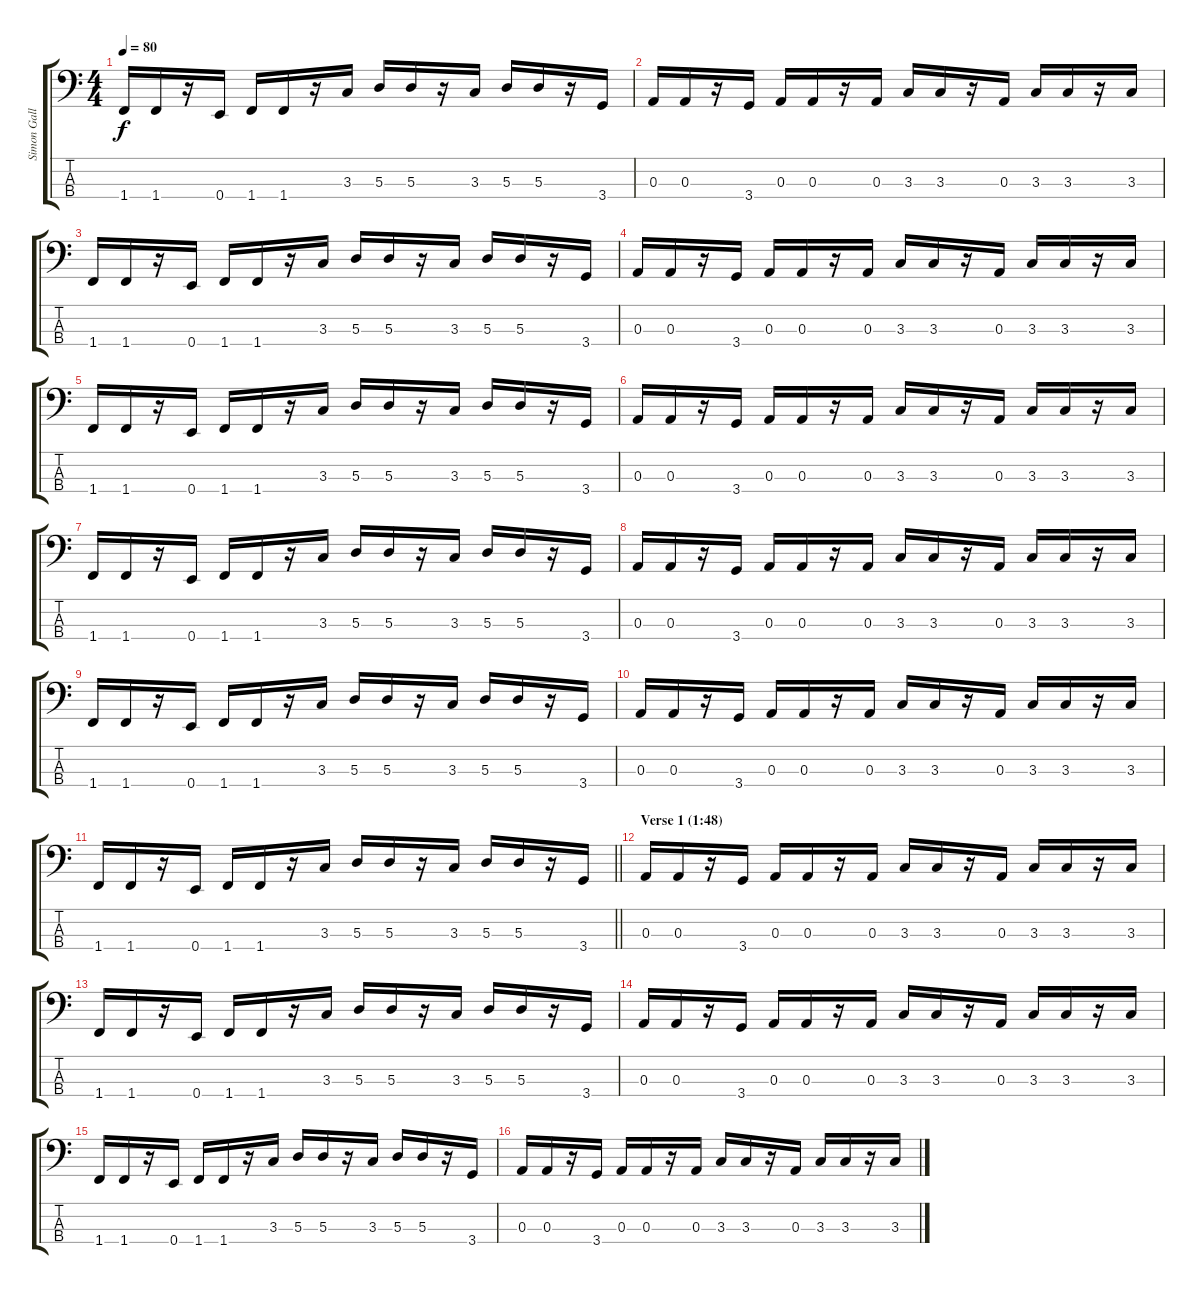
\track ("Simon Gallup (bass)" "Simon Gall") {instrument electricbasspick}
\staff {score tabs}
\tuning (G2 D2 A1 E1) {hide}
\ts (4 4)
\tempo 80
\clef f4
\ks c
1.4.16{dy f} 1.4.16 r.16 0.4.16 1.4.16 1.4.16 r.16 3.3.16 5.3.16 5.3.16 r.16 3.3.16 5.3.16 5.3.16 r.16 3.4.16 |
0.3.16 0.3.16 r.16 3.4.16 0.3.16 0.3.16 r.16 0.3.16 3.3.16 3.3.16 r.16 0.3.16 3.3.16 3.3.16 r.16 3.3.16 |
1.4.16 1.4.16 r.16 0.4.16 1.4.16 1.4.16 r.16 3.3.16 5.3.16 5.3.16 r.16 3.3.16 5.3.16 5.3.16 r.16 3.4.16 |
0.3.16 0.3.16 r.16 3.4.16 0.3.16 0.3.16 r.16 0.3.16 3.3.16 3.3.16 r.16 0.3.16 3.3.16 3.3.16 r.16 3.3.16 |
1.4.16 1.4.16 r.16 0.4.16 1.4.16 1.4.16 r.16 3.3.16 5.3.16 5.3.16 r.16 3.3.16 5.3.16 5.3.16 r.16 3.4.16 |
0.3.16 0.3.16 r.16 3.4.16 0.3.16 0.3.16 r.16 0.3.16 3.3.16 3.3.16 r.16 0.3.16 3.3.16 3.3.16 r.16 3.3.16 |
1.4.16 1.4.16 r.16 0.4.16 1.4.16 1.4.16 r.16 3.3.16 5.3.16 5.3.16 r.16 3.3.16 5.3.16 5.3.16 r.16 3.4.16 |
0.3.16 0.3.16 r.16 3.4.16 0.3.16 0.3.16 r.16 0.3.16 3.3.16 3.3.16 r.16 0.3.16 3.3.16 3.3.16 r.16 3.3.16 |
1.4.16 1.4.16 r.16 0.4.16 1.4.16 1.4.16 r.16 3.3.16 5.3.16 5.3.16 r.16 3.3.16 5.3.16 5.3.16 r.16 3.4.16 |
0.3.16 0.3.16 r.16 3.4.16 0.3.16 0.3.16 r.16 0.3.16 3.3.16 3.3.16 r.16 0.3.16 3.3.16 3.3.16 r.16 3.3.16 |
\barLineRight lightlight
1.4.16 1.4.16 r.16 0.4.16 1.4.16 1.4.16 r.16 3.3.16 5.3.16 5.3.16 r.16 3.3.16 5.3.16 5.3.16 r.16 3.4.16 |
\section ("" "Verse 1 (1:48)")
0.3.16 0.3.16 r.16 3.4.16 0.3.16 0.3.16 r.16 0.3.16 3.3.16 3.3.16 r.16 0.3.16 3.3.16 3.3.16 r.16 3.3.16 |
1.4.16 1.4.16 r.16 0.4.16 1.4.16 1.4.16 r.16 3.3.16 5.3.16 5.3.16 r.16 3.3.16 5.3.16 5.3.16 r.16 3.4.16 |
0.3.16 0.3.16 r.16 3.4.16 0.3.16 0.3.16 r.16 0.3.16 3.3.16 3.3.16 r.16 0.3.16 3.3.16 3.3.16 r.16 3.3.16 |
1.4.16 1.4.16 r.16 0.4.16 1.4.16 1.4.16 r.16 3.3.16 5.3.16 5.3.16 r.16 3.3.16 5.3.16 5.3.16 r.16 3.4.16 |
0.3.16 0.3.16 r.16 3.4.16 0.3.16 0.3.16 r.16 0.3.16 3.3.16 3.3.16 r.16 0.3.16 3.3.16 3.3.16 r.16 3.3.16
